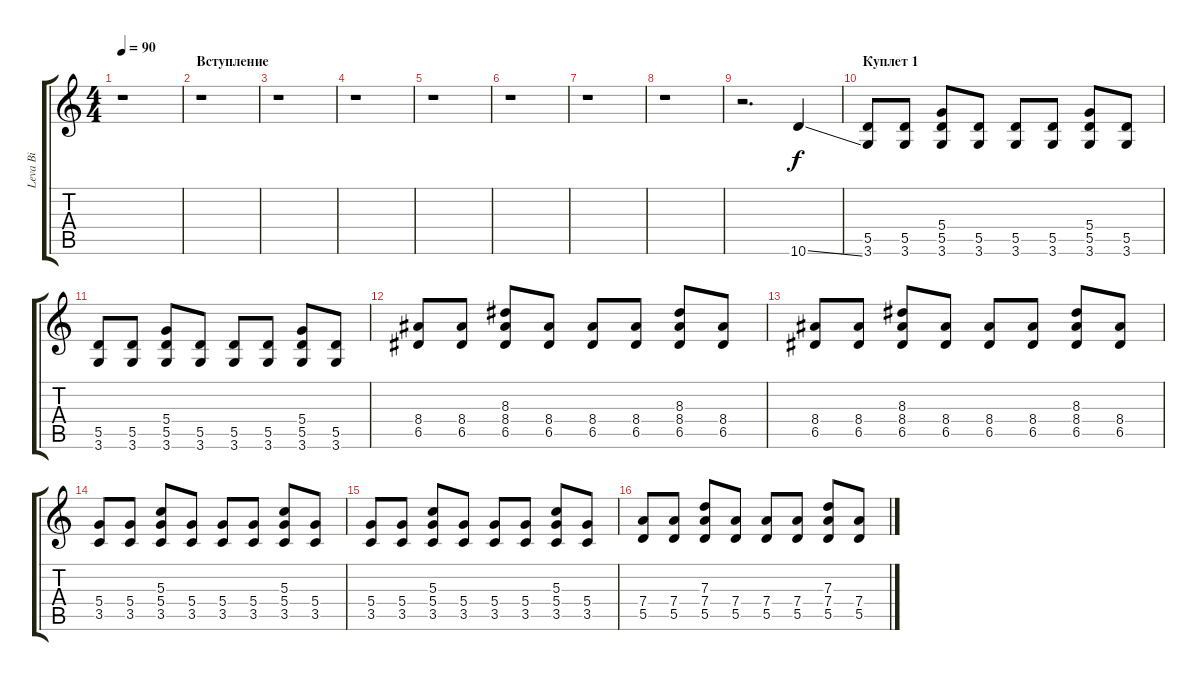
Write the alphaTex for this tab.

\track ("Leva Bi" "Leva Bi") {instrument distortionguitar}
\staff {score tabs}
\tuning (E4 B3 G3 D3 A2 E2) {hide}
\ts (4 4)
\tempo 90
\clef g2
\ks c
r.1{dy f instrument distortionguitar} |
\section ("" "Вcтупление")
r.1 |
r.1 |
r.1 |
r.1 |
r.1 |
r.1 |
r.1 |
r.2{d} 10.6{ss}.4 |
\section ("" "Куплет 1")
(5.5 3.6).8 (5.5 3.6).8 (5.4 5.5 3.6).8 (5.5 3.6).8 (5.5 3.6).8 (5.5 3.6).8 (5.4 5.5 3.6).8 (5.5 3.6).8 |
(5.5 3.6).8 (5.5 3.6).8 (5.4 5.5 3.6).8 (5.5 3.6).8 (5.5 3.6).8 (5.5 3.6).8 (5.4 5.5 3.6).8 (5.5 3.6).8 |
(8.4 6.5).8 (8.4 6.5).8 (8.3 8.4 6.5).8 (8.4 6.5).8 (8.4 6.5).8 (8.4 6.5).8 (8.3 8.4 6.5).8 (8.4 6.5).8 |
(8.4 6.5).8 (8.4 6.5).8 (8.3 8.4 6.5).8 (8.4 6.5).8 (8.4 6.5).8 (8.4 6.5).8 (8.3 8.4 6.5).8 (8.4 6.5).8 |
(5.4 3.5).8 (5.4 3.5).8 (5.3 5.4 3.5).8 (5.4 3.5).8 (5.4 3.5).8 (5.4 3.5).8 (5.3 5.4 3.5).8 (5.4 3.5).8 |
(5.4 3.5).8 (5.4 3.5).8 (5.3 5.4 3.5).8 (5.4 3.5).8 (5.4 3.5).8 (5.4 3.5).8 (5.3 5.4 3.5).8 (5.4 3.5).8 |
(7.4 5.5).8 (7.4 5.5).8 (7.3 7.4 5.5).8 (7.4 5.5).8 (7.4 5.5).8 (7.4 5.5).8 (7.3 7.4 5.5).8 (7.4 5.5).8
